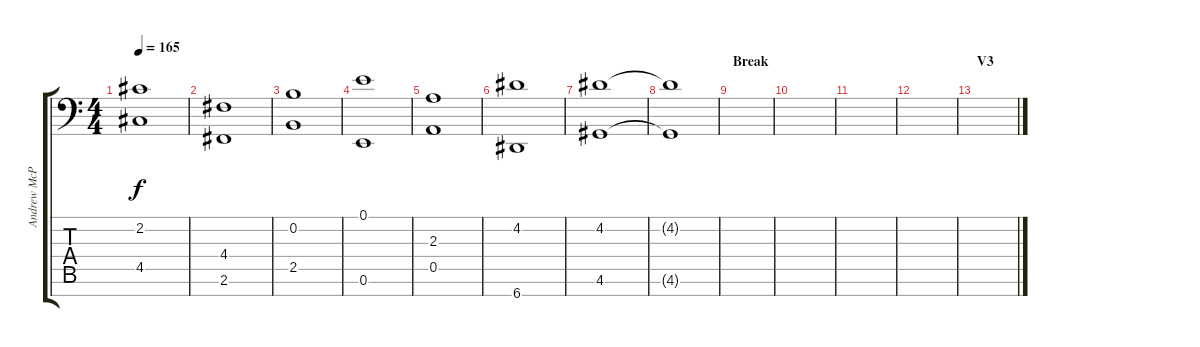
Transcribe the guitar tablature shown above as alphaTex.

\track ("Andrew McPauls (Keyb)" "Andrew McP") {instrument stringensemble1}
\staff {score tabs}
\tuning (E4 B3 G3 D3 A2 E2 A1) {hide}
\ts (4 4)
\tempo 165
\clef f4
\ks c
(2.2 4.5).1{dy f} |
(4.4 2.6).1 |
(0.2 2.5).1 |
(0.1 0.6).1 |
(2.3 0.5).1 |
(4.2 6.7).1 |
(4.2 4.6).1 |
(4.2{t} 4.6{t}).1 |
\section ("" "Break")
|
|
|
|
\section ("" "V3")
